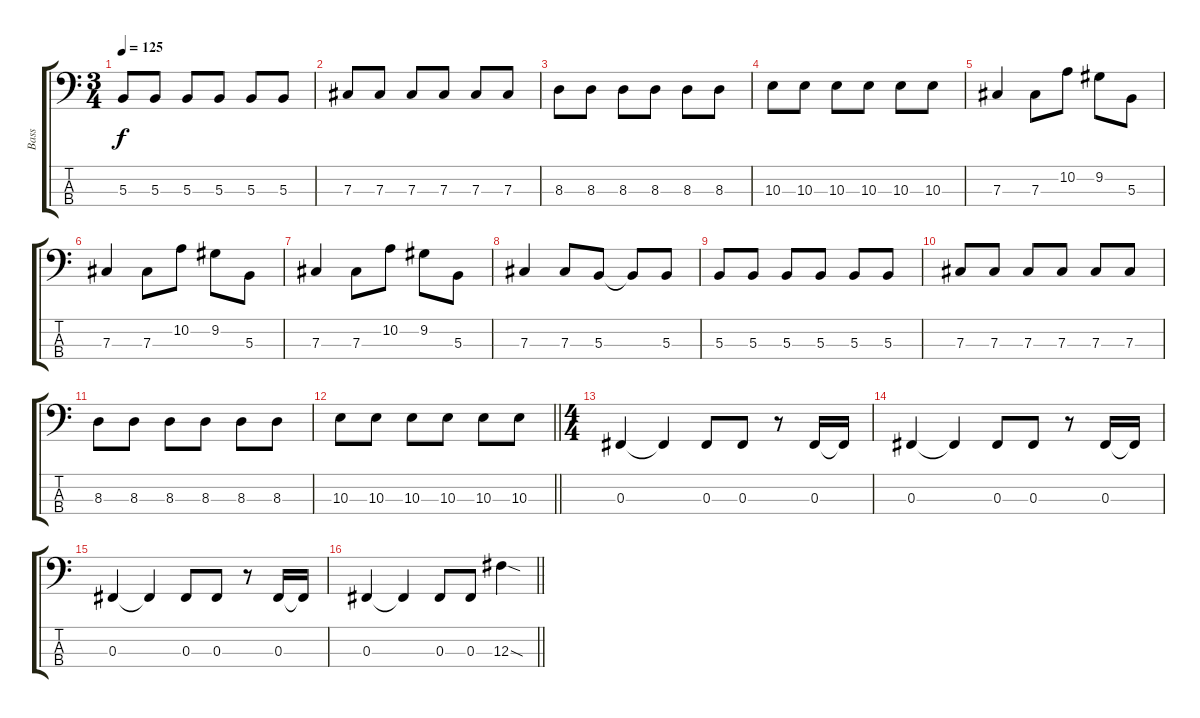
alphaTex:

\track ("Bass" "Bass") {instrument electricbassfinger}
\staff {score tabs}
\tuning (E2 B1 Gb1 B0) {hide}
\ts (3 4)
\section ("" "")
\tempo 125
\clef f4
\ks c
5.3.8{dy f instrument electricbassfinger} 5.3.8 5.3.8 5.3.8 5.3.8 5.3.8 |
7.3.8 7.3.8 7.3.8 7.3.8 7.3.8 7.3.8 |
8.3.8 8.3.8 8.3.8 8.3.8 8.3.8 8.3.8 |
10.3.8 10.3.8 10.3.8 10.3.8 10.3.8 10.3.8 |
7.3.4 7.3.8 10.2.8 9.2.8 5.3.8 |
7.3.4 7.3.8 10.2.8 9.2.8 5.3.8 |
7.3.4 7.3.8 10.2.8 9.2.8 5.3.8 |
7.3.4 7.3.8 5.3.8 5.3{t}.8 5.3.8 |
5.3.8 5.3.8 5.3.8 5.3.8 5.3.8 5.3.8 |
7.3.8 7.3.8 7.3.8 7.3.8 7.3.8 7.3.8 |
8.3.8 8.3.8 8.3.8 8.3.8 8.3.8 8.3.8 |
\barLineRight lightlight
10.3.8 10.3.8 10.3.8 10.3.8 10.3.8 10.3.8 |
\ts (4 4)
\section ("" "")
0.3.4 0.3{t}.4 0.3.8 0.3.8 r.8 0.3.16 0.3{t}.16 |
0.3.4 0.3{t}.4 0.3.8 0.3.8 r.8 0.3.16 0.3{t}.16 |
0.3.4 0.3{t}.4 0.3.8 0.3.8 r.8 0.3.16 0.3{t}.16 |
\barLineRight lightlight
0.3.4 0.3{t}.4 0.3.8 0.3.8 12.3{sod}.4
